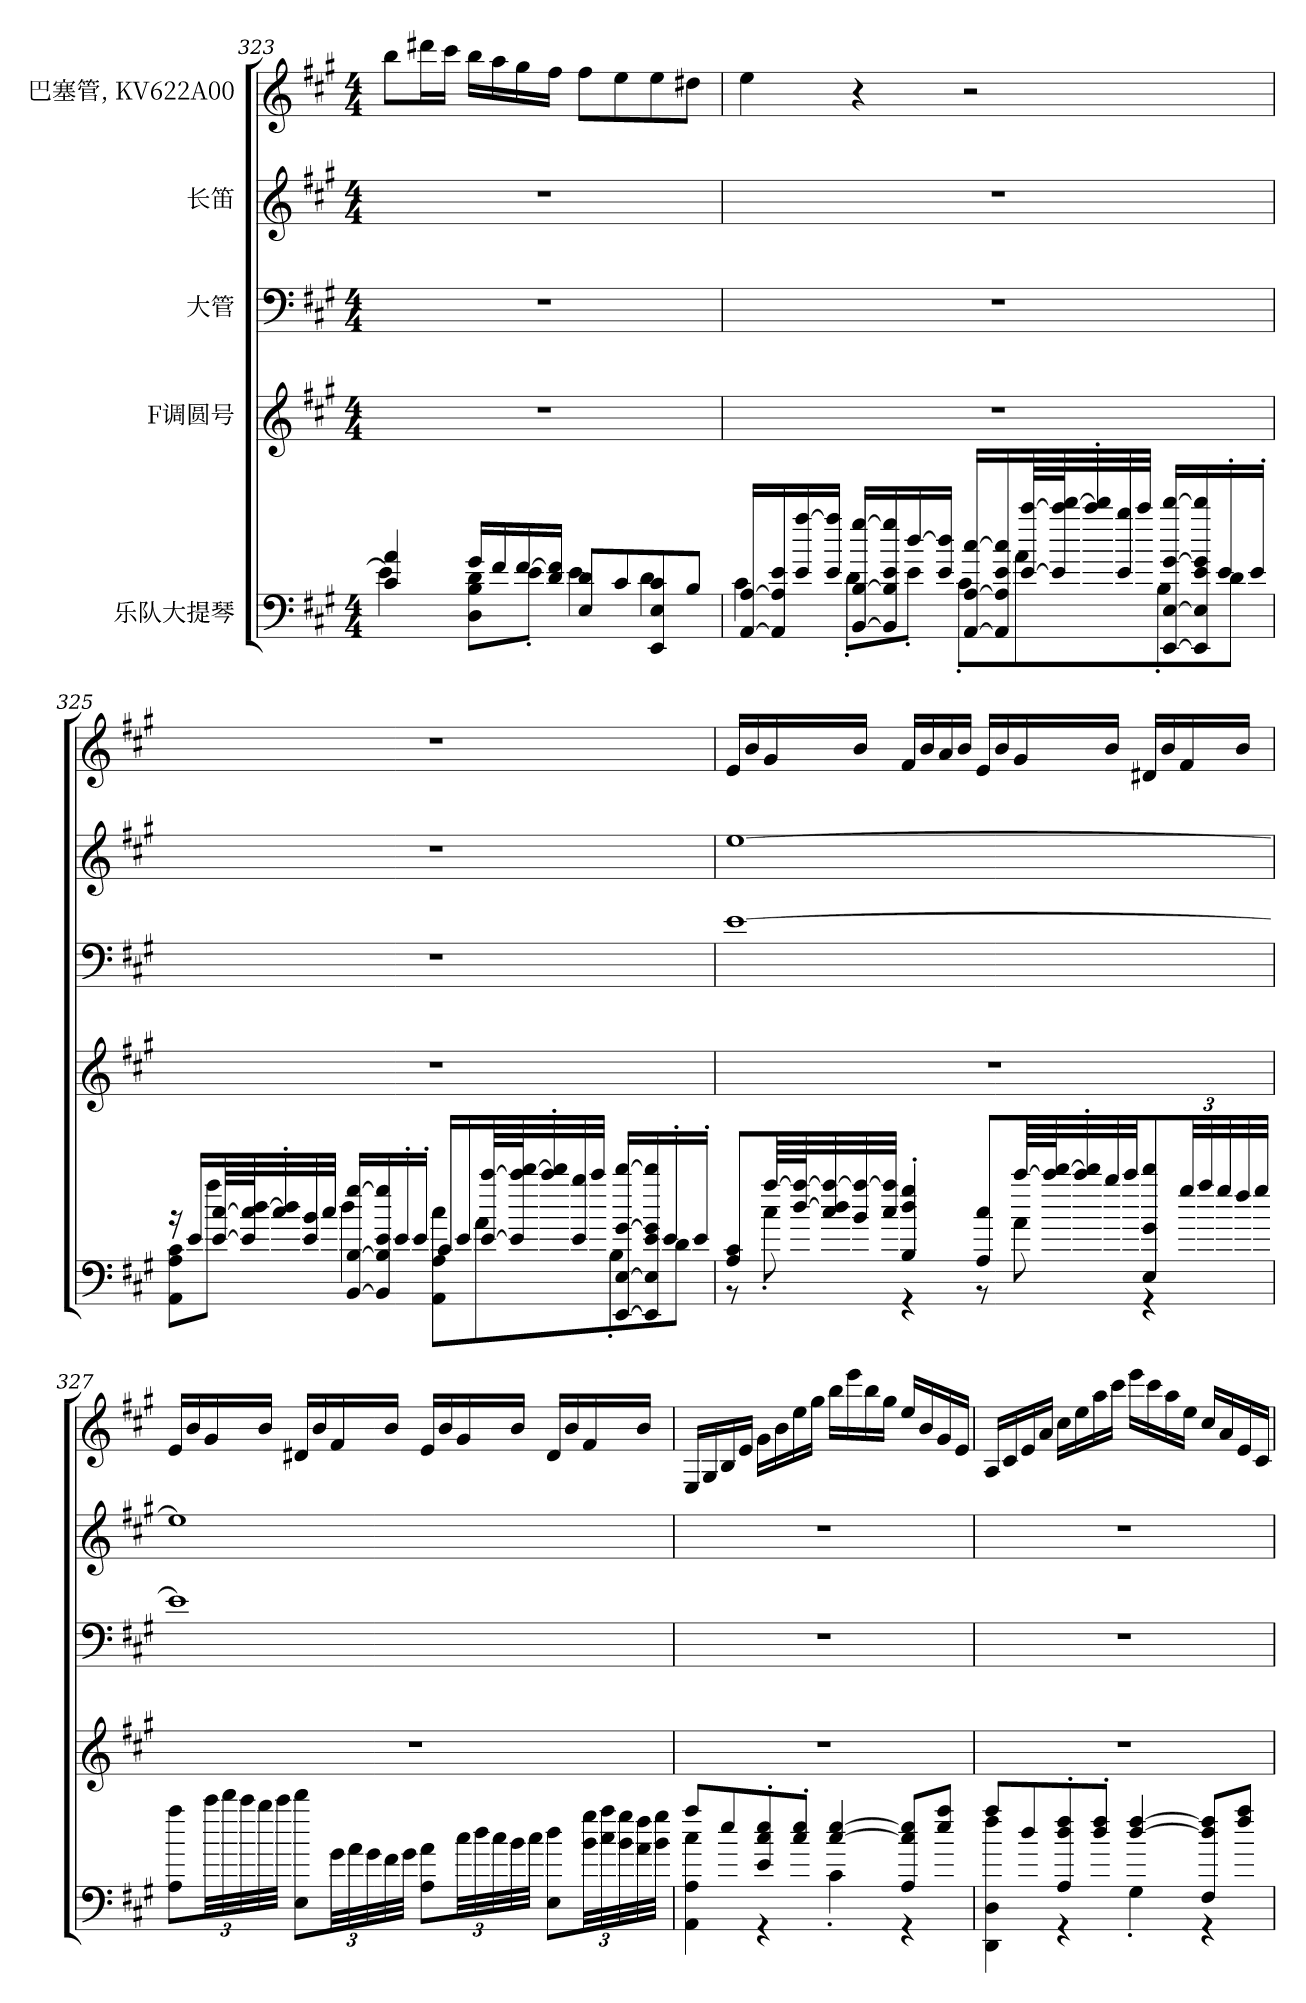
**kern	**kern	**kern	**kern	**kern
*part5	*part4	*part3	*part2	*part1
*staff5	*staff4	*staff3	*staff2	*staff1
*I"乐队大提琴	*I"F调圆号	*I"大管	*I"长笛	*I"巴塞管, KV622A00
*clefF4	*clefG2	*clefF4	*clefG2	*clefG2
*	*ITrd4c7	*	*	*ITrd4c7
*k[f#c#g#]	*k[f#c#]	*k[f#c#g#]	*k[f#c#g#]	*k[f#c#]
*M4/4	*M4/4	*M4/4	*M4/4	*M4/4
=323	=323	=323	=323	=323
*^	*	*	*	*
4c#/ 4a/	4e\]	1r	1r	1r	8ee\L
.	.	.	.	.	16gg#X\L
.	.	.	.	.	16ff#\JJ
16g#/LL	8D\ 8B\ 8d\L	.	.	.	16ee\LL
16f#/	.	.	.	.	16dd\
[16f#/	8e'\J	.	.	.	16cc#\
16d/ 16f#/]JJ	.	.	.	.	16b\JJ
8E/ 8d/L	4e\	.	.	.	8b\L
8c#/	.	.	.	.	8a\
8EE/ 8E/ 8c#/	4d\	.	.	.	8a\
8B/J	.	.	.	.	8g#X\J
!!LO:PB:g=z
=324	=324	=324	=324	=324	=324
[16AA/ [16A/LL	4c#\	1r	1r	1r	4a\
16AA/] 16A/] 16e/	.	.	.	.	.
16e/ [16aa/	.	.	.	.	.
16e/ 16aa/]JJ	.	.	.	.	.
[16BB/ [16B/ [16gg#/LL	8d'\L	.	.	.	4r
16BB/] 16B/] 16e/ 16gg#/]	.	.	.	.	.
[16dd/	8e'\J	.	.	.	.
16e/ 16dd/]JJ	.	.	.	.	.
[16AA/ [16A/ [16cc#/LL	8c#'\L	.	.	.	2r
16AA/] 16A/] 16e/ 16cc#/]	.	.	.	.	.
[64e/ [64ccc#/LL	8a\	.	.	.	.
64e/] 64ccc#/] [64ddd/J	.	.	.	.	.
32ccc#/' 32ddd/]'	.	.	.	.	.
32e/ 32bb/	.	.	.	.	.
32ccc#/JJJ	.	.	.	.	.
[16EE/ [16E/ [16g#/ [16ddd/LL	8B'\	.	.	.	.
16EE/] 16E/] 16e/ 16g#/] 16ddd/]	.	.	.	.	.
16e'/	8d\J	.	.	.	.
16e'/JJ	.	.	.	.	.
!!LO:LB:g=z
=325	=325	=325	=325	=325	=325
16r	8AA\ 8A\ 8c#\L	1r	1r	1r	1r
16e/LL	.	.	.	.	.
[64e/ [64cc#/LL	8aa\J	.	.	.	.
64e/] 64cc#/] [64dd/J	.	.	.	.	.
32cc#/' 32dd/]'	.	.	.	.	.
32e/ 32b/	.	.	.	.	.
32cc#/JJJ	.	.	.	.	.
[16BB/ [16B/ [16gg#/LL	4dd\	.	.	.	.
16BB/] 16B/] 16e/ 16gg#/]	.	.	.	.	.
16e'/	.	.	.	.	.
16e'/JJ	.	.	.	.	.
16c#/LL	8AA\ 8A\ 8cc#\L	.	.	.	.
16e/	.	.	.	.	.
[64e/ [64ccc#/LL	8a\	.	.	.	.
64e/] 64ccc#/] [64ddd/J	.	.	.	.	.
32ccc#/' 32ddd/]'	.	.	.	.	.
32e/ 32bb/	.	.	.	.	.
32ccc#/JJJ	.	.	.	.	.
[16EE/ [16E/ [16g#/ [16ddd/LL	8B'\	.	.	.	.
16EE/] 16E/] 16e/ 16g#/] 16ddd/]	.	.	.	.	.
16e'/	8d\J	.	.	.	.
16e'/JJ	.	.	.	.	.
!!LO:PB:g=z
=326	=326	=326	=326	=326	=326
8A/ 8c#/L	8r	1r	[1e	[1ee	16A/LL
.	.	.	.	.	16e/
[64aa/LLL	8cc#'\	.	.	.	16c#/
[64dd/ 64aa/_J	.	.	.	.	.
32cc#/ 32dd/] 32aa/_	.	.	.	.	.
32b/ 32aa/_	.	.	.	.	16e/JJ
32cc#/ 32aa/]JJJ	.	.	.	.	.
4B/' 4dd/' 4gg#/'	4r	.	.	.	16B/LL
.	.	.	.	.	16e/
.	.	.	.	.	16d/
.	.	.	.	.	16e/JJ
8A/ 8cc#/L	8r	.	.	.	16A/LL
.	.	.	.	.	16e/
[64ccc#/LLL	8a\	.	.	.	16c#/
64ccc#/] [64ddd/J	.	.	.	.	.
32ccc#/' 32ddd/]'	.	.	.	.	.
32bb/	.	.	.	.	16e/JJ
32ccc#/JJ	.	.	.	.	.
8E/ 8g#/ 8ddd/	4r	.	.	.	16G#X/LL
.	.	.	.	.	16e/
*Xbrackettup	*	*	*	*	*
48gg#/LL	.	.	.	.	16B/
48aa/	.	.	.	.	.
48gg#/	.	.	.	.	.
32ff#/	.	.	.	.	16e/JJ
32gg#/JJJ	.	.	.	.	.
*v	*v	*	*	*	*
!!LO:LB:g=z
=327	=327	=327	=327	=327
8A\ 8aa\L	1r	1e]	1ee]	16A/LL
.	.	.	.	16e/
48ccc#\LL	.	.	.	16c#/
48ddd\	.	.	.	.
48ccc#\	.	.	.	.
32bb\	.	.	.	16e/JJ
32ccc#\JJJ	.	.	.	.
8E\ 8ddd\L	.	.	.	16G#X/LL
.	.	.	.	16e/
48g#\LL	.	.	.	16B/
48a\	.	.	.	.
48g#\	.	.	.	.
32f#\	.	.	.	16e/JJ
32g#\JJJ	.	.	.	.
8A\ 8a\L	.	.	.	16A/LL
.	.	.	.	16e/
48cc#\LL	.	.	.	16c#/
48dd\	.	.	.	.
48cc#\	.	.	.	.
32b\	.	.	.	16e/JJ
32cc#\JJJ	.	.	.	.
8E\ 8dd\L	.	.	.	16G#/LL
.	.	.	.	16e/
48b\ 48gg#\LL	.	.	.	16B/
48cc#\ 48aa\	.	.	.	.
48b\ 48gg#\	.	.	.	.
32a\ 32ff#\	.	.	.	16e/JJ
32b\ 32gg#\JJJ	.	.	.	.
!!LO:PB:g=z
=328	=328	=328	=328	=328
*^	*	*	*	*
8aa/L	4AA\ 4A\ 4cc#\	1r	1r	1r	16AA/LL
.	.	.	.	.	16C#/
8ee/	.	.	.	.	16E/
.	.	.	.	.	16A/JJ
8e/' 8cc#/' 8ee/'	4r	.	.	.	16c#\LL
.	.	.	.	.	16e\
8cc#/' 8ee/'J	.	.	.	.	16a\
.	.	.	.	.	16cc#\JJ
[4cc#/ [4ee/	4c#'\	.	.	.	16ee\LL
.	.	.	.	.	16aa\
.	.	.	.	.	16ee\
.	.	.	.	.	16cc#\JJ
8A/ 8cc#/] 8ee/]L	4r	.	.	.	16a/LL
.	.	.	.	.	16e/
8ee/ 8aa/J	.	.	.	.	16c#/
.	.	.	.	.	16A/JJ
=329	=329	=329	=329	=329	=329
8aa/L	4DD\ 4D\ 4ff#\	1r	1r	1r	16D/LL
.	.	.	.	.	16F#/
8dd/	.	.	.	.	16A/
.	.	.	.	.	16d/JJ
8A/' 8dd/' 8ff#/'	4r	.	.	.	16f#\LL
.	.	.	.	.	16a\
8dd/' 8ff#/'J	.	.	.	.	16dd\
.	.	.	.	.	16ff#\JJ
[4dd/ [4ff#/	4G#'\	.	.	.	16aa\LL
.	.	.	.	.	16ff#\
.	.	.	.	.	16dd\
.	.	.	.	.	16a\JJ
8F#/ 8dd/] 8ff#/]L	4r	.	.	.	16f#/LL
.	.	.	.	.	16d/
8ff#/ 8aa/J	.	.	.	.	16A/
.	.	.	.	.	16F#/JJ
*v	*v	*	*	*	*
=	=	=	=	=
*-	*-	*-	*-	*-
